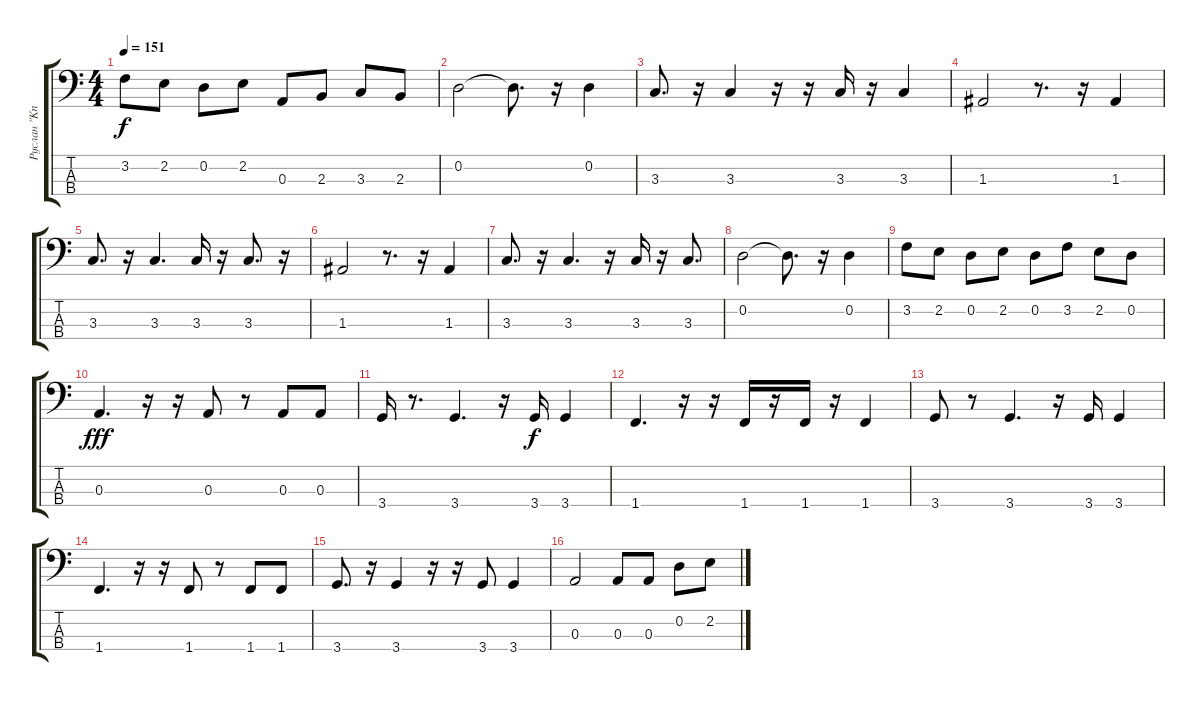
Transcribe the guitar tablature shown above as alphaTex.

\track ("Руслан \"Kniaz\"" "Руслан \"Kn") {instrument electricbassfinger}
\staff {score tabs}
\tuning (G2 D2 A1 E1) {hide}
\ts (4 4)
\tempo 151
\clef f4
\ks c
3.2.8{dy f} 2.2.8 0.2.8 2.2.8 0.3.8 2.3.8 3.3.8 2.3.8 |
0.2.2 0.2{t}.8{d} r.16 0.2.4 |
3.3.8{d} r.16 3.3.4 r.16 r.16 3.3.16 r.16 3.3.4 |
1.3.2 r.8{d} r.16 1.3.4 |
3.3.8{d} r.16 3.3.4{d} 3.3.16 r.16 3.3.8{d} r.16 |
1.3.2 r.8{d} r.16 1.3.4 |
3.3.8{d} r.16 3.3.4{d} r.16 3.3.16 r.16 3.3.8{d} |
0.2.2 0.2{t}.8{d} r.16 0.2.4 |
3.2.8 2.2.8 0.2.8 2.2.8 0.2.8 3.2.8 2.2.8 0.2.8 |
0.3.4{d dy fff} r.16 r.16 0.3.8 r.8 0.3.8 0.3.8 |
3.4.16 r.8{d} 3.4.4{d} r.16 3.4.16{dy f} 3.4.4 |
1.4.4{d} r.16 r.16 1.4.16 r.16 1.4.16 r.16 1.4.4 |
3.4.8 r.8 3.4.4{d} r.16 3.4.16 3.4.4 |
1.4.4{d} r.16 r.16 1.4.8 r.8 1.4.8 1.4.8 |
3.4.8{d} r.16 3.4.4 r.16 r.16 3.4.8 3.4.4 |
0.3.2 0.3.8 0.3.8 0.2.8 2.2.8
